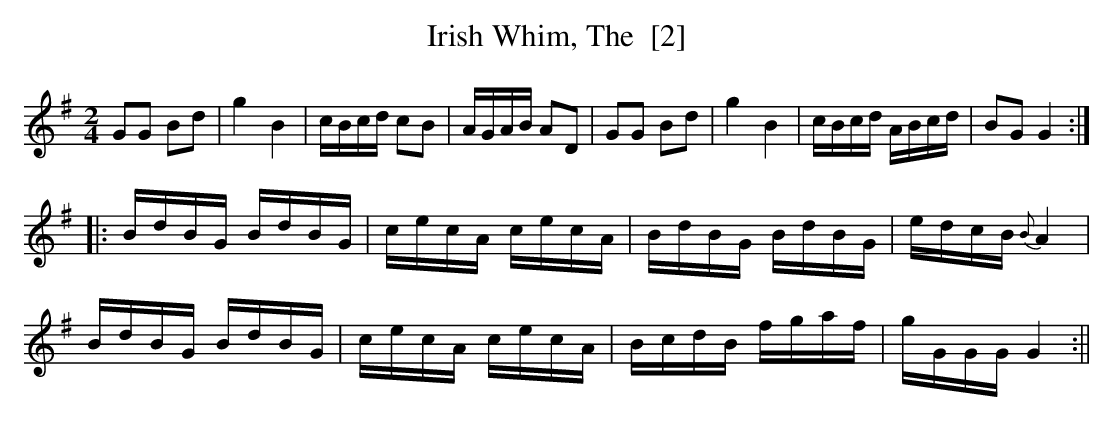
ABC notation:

X:1
T:Irish Whim, The  [2]
M:2/4
L:1/8
K:G
GG Bd|g2 B2|c/B/c/d/ cB|A/G/A/B/ AD|GG Bd|g2B2|c/B/c/d/ A/B/c/d/|BG G2:|
|:B/d/B/G/ B/d/B/G/|c/e/c/A/ c/e/c/A/|B/d/B/G/ B/d/B/G/|e/d/c/B/ {B}A2|
B/d/B/G/ B/d/B/G/|c/e/c/A/ c/e/c/A/|B/c/d/B/ f/g/a/f/|g/G/G/G/ G2:||
